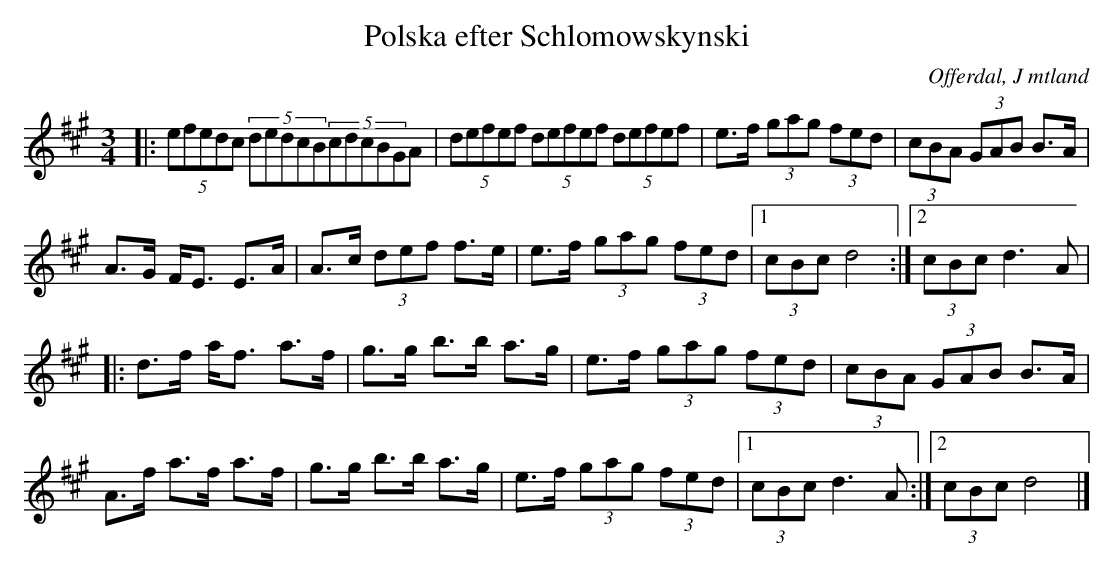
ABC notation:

X:1
T:Polska efter Schlomowskynski
O:Offerdal, J mtland
M:3/4
L:1/8
K:A
|: (5:2efedc (5:2dedcB(5:2cdcBGA | (5:2defef (5:2defef (5:2defef | e>f (3gag (3fed | (3cBA (3GAB B>A |
A>G F<E E>A | A>c (3def f>e | e>f (3gag (3fed |1 (3cBc d4 :|2 (3cBc d3 A |
|:d>f a<f a>f | g>g b>b a>g | e>f (3gag (3fed | (3cBA (3GAB B>A |
A>f a>f a>f | g>g b>b a>g | e>f (3gag (3fed |1 (3cBc d3 A :|2 (3cBc d4 |]
